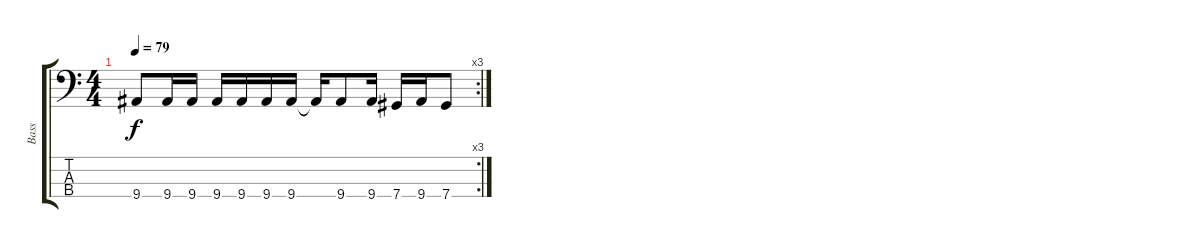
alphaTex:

\track ("Bass" "Bass") {instrument electricbassfinger}
\staff {score tabs}
\tuning (Gb2 Db2 Ab1 Db1) {hide}
\rc 3
\ts (4 4)
\tempo 79
\clef f4
\ks c
9.4.8{dy f} 9.4.16 9.4.16 9.4.16 9.4.16 9.4.16 9.4.16 9.4{t}.16 9.4.8 9.4.16 7.4.16 9.4.16 7.4.8
